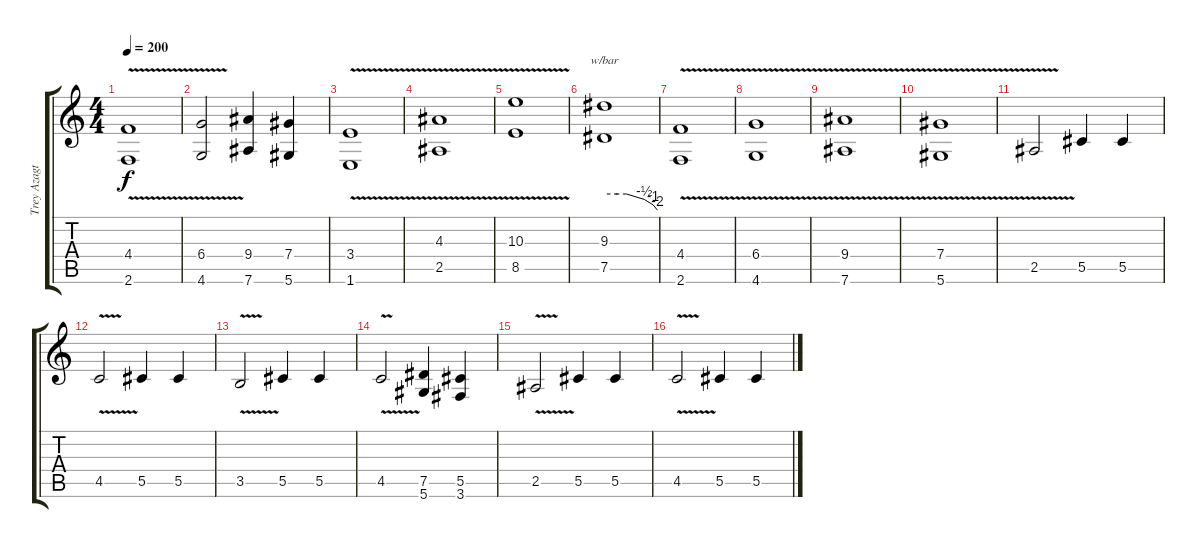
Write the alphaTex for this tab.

\track ("Trey Azagthoth" "Trey Azagt") {instrument overdrivenguitar}
\staff {score tabs}
\tuning (Eb4 Bb3 Gb3 Db3 Ab2 Eb2) {hide}
\ts (4 4)
\tempo 200
\clef g2
\ks c
(4.4{v} 2.6{v}).1{dy f} |
(6.4{v} 4.6{v}).2 (9.4 7.6).4 (7.4 5.6).4 |
(3.4{v} 1.6{v}).1 |
(4.3{v} 2.5{v}).1 |
(10.3{v} 8.5{v}).1 |
(9.3 7.5).1{tbe (custom default 0 0 15 0 25 0 45 -2 55 -4 60 -8)} |
(4.4{v} 2.6{v}).1 |
(6.4{v} 4.6{v}).1 |
(9.4{v} 7.6{v}).1 |
(7.4{v} 5.6{v}).1 |
2.5{v}.2 5.5.4 5.5.4 |
4.5{v}.2 5.5.4 5.5.4 |
3.5{v}.2 5.5.4 5.5.4 |
4.5{v}.2 (7.5 5.6).4 (5.5 3.6).4 |
2.5{v}.2 5.5.4 5.5.4 |
4.5{v}.2 5.5.4 5.5.4
